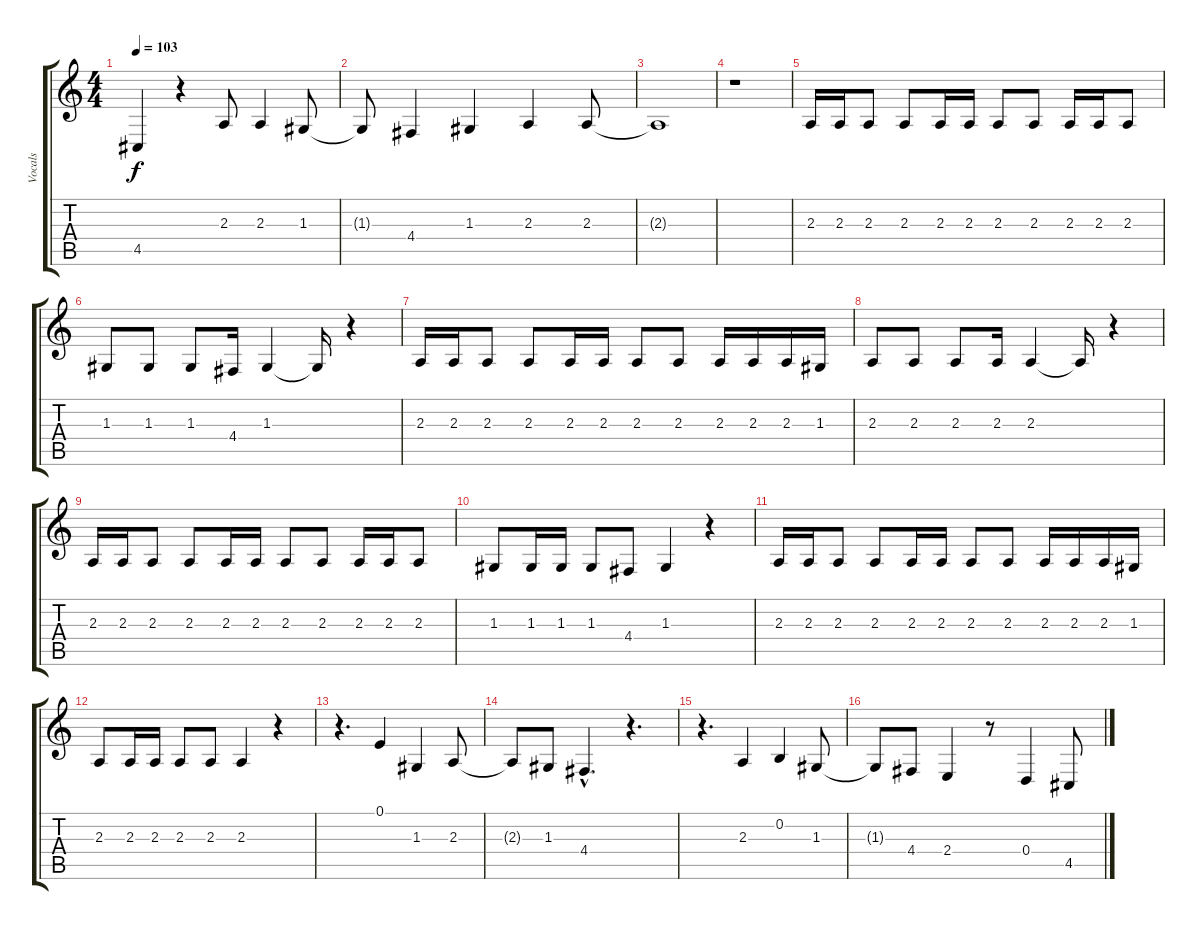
\track ("Vocals" "Vocals") {instrument oboe}
\staff {score tabs}
\tuning (E4 B3 G3 D3 A2 E2) {hide}
\ts (4 4)
\tempo 103
\clef g2
\ks c
4.5{t}.4{dy f} r.4 2.3.8 2.3.4 1.3.8 |
1.3{t}.8 4.4.4 1.3.4 2.3.4 2.3.8 |
2.3{t}.1 |
r.1 |
2.3.16 2.3.16 2.3.8 2.3.8 2.3.16 2.3.16 2.3.8 2.3.8 2.3.16 2.3.16 2.3.8 |
1.3.8 1.3.8 1.3.8 4.4.16 1.3.4 1.3{t}.16 r.4 |
2.3.16 2.3.16 2.3.8 2.3.8 2.3.16 2.3.16 2.3.8 2.3.8 2.3.16 2.3.16 2.3.16 1.3.16 |
2.3.8 2.3.8 2.3.8 2.3.16 2.3.4 2.3{t}.16 r.4 |
2.3.16 2.3.16 2.3.8 2.3.8 2.3.16 2.3.16 2.3.8 2.3.8 2.3.16 2.3.16 2.3.8 |
1.3.8 1.3.16 1.3.16 1.3.8 4.4.8 1.3.4 r.4 |
2.3.16 2.3.16 2.3.8 2.3.8 2.3.16 2.3.16 2.3.8 2.3.8 2.3.16 2.3.16 2.3.16 1.3.16 |
2.3.8 2.3.16 2.3.16 2.3.8 2.3.8 2.3.4 r.4 |
r.4{d} 0.1.4 1.3.4 2.3.8 |
2.3{t}.8 1.3.8 4.4{hac}.4{d} r.4{d} |
r.4{d} 2.3.4 0.2.4 1.3.8 |
1.3{t}.8 4.4.8 2.4.4 r.8 0.4.4 4.5.8
